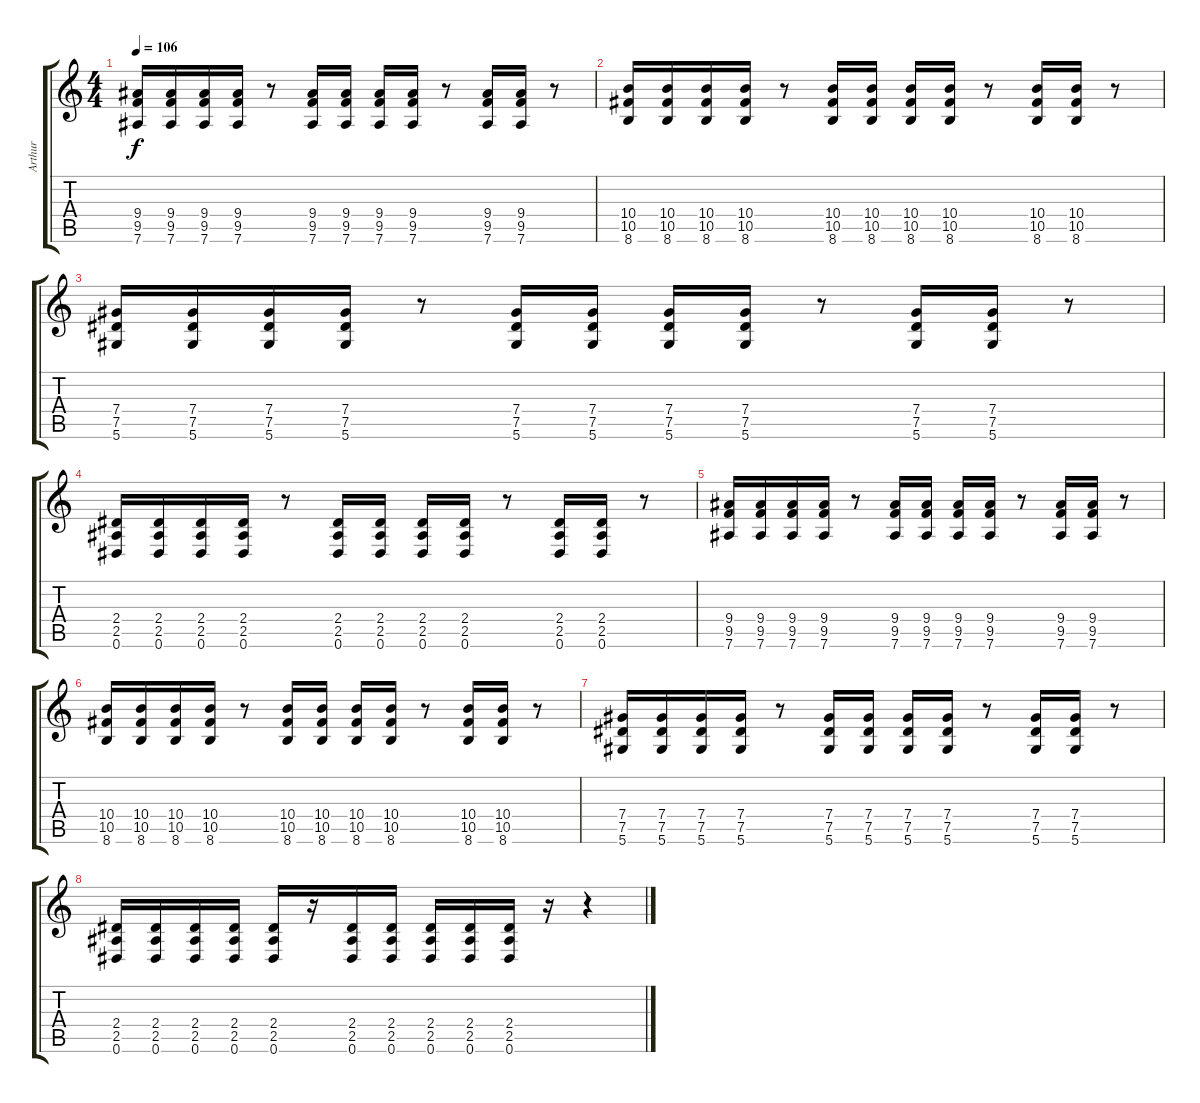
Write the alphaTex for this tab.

\track ("Arthur" "Arthur") {instrument distortionguitar}
\staff {score tabs}
\tuning (Eb4 Bb3 Gb3 Db3 Ab2 Eb2) {hide}
\ts (4 4)
\tempo 106
\clef g2
\ks c
(9.4 9.5 7.6).16{dy f} (9.4 9.5 7.6).16 (9.4 9.5 7.6).16 (9.4 9.5 7.6).16 r.8 (9.4 9.5 7.6).16 (9.4 9.5 7.6).16 (9.4 9.5 7.6).16 (9.4 9.5 7.6).16 r.8 (9.4 9.5 7.6).16 (9.4 9.5 7.6).16 r.8 |
(10.4 10.5 8.6).16 (10.4 10.5 8.6).16 (10.4 10.5 8.6).16 (10.4 10.5 8.6).16 r.8 (10.4 10.5 8.6).16 (10.4 10.5 8.6).16 (10.4 10.5 8.6).16 (10.4 10.5 8.6).16 r.8 (10.4 10.5 8.6).16 (10.4 10.5 8.6).16 r.8 |
(7.4 7.5 5.6).16 (7.4 7.5 5.6).16 (7.4 7.5 5.6).16 (7.4 7.5 5.6).16 r.8 (7.4 7.5 5.6).16 (7.4 7.5 5.6).16 (7.4 7.5 5.6).16 (7.4 7.5 5.6).16 r.8 (7.4 7.5 5.6).16 (7.4 7.5 5.6).16 r.8 |
(2.4 2.5 0.6).16 (2.4 2.5 0.6).16 (2.4 2.5 0.6).16 (2.4 2.5 0.6).16 r.8 (2.4 2.5 0.6).16 (2.4 2.5 0.6).16 (2.4 2.5 0.6).16 (2.4 2.5 0.6).16 r.8 (2.4 2.5 0.6).16 (2.4 2.5 0.6).16 r.8 |
(9.4 9.5 7.6).16 (9.4 9.5 7.6).16 (9.4 9.5 7.6).16 (9.4 9.5 7.6).16 r.8 (9.4 9.5 7.6).16 (9.4 9.5 7.6).16 (9.4 9.5 7.6).16 (9.4 9.5 7.6).16 r.8 (9.4 9.5 7.6).16 (9.4 9.5 7.6).16 r.8 |
(10.4 10.5 8.6).16 (10.4 10.5 8.6).16 (10.4 10.5 8.6).16 (10.4 10.5 8.6).16 r.8 (10.4 10.5 8.6).16 (10.4 10.5 8.6).16 (10.4 10.5 8.6).16 (10.4 10.5 8.6).16 r.8 (10.4 10.5 8.6).16 (10.4 10.5 8.6).16 r.8 |
(7.4 7.5 5.6).16 (7.4 7.5 5.6).16 (7.4 7.5 5.6).16 (7.4 7.5 5.6).16 r.8 (7.4 7.5 5.6).16 (7.4 7.5 5.6).16 (7.4 7.5 5.6).16 (7.4 7.5 5.6).16 r.8 (7.4 7.5 5.6).16 (7.4 7.5 5.6).16 r.8 |
(2.4 2.5 0.6).16 (2.4 2.5 0.6).16 (2.4 2.5 0.6).16 (2.4 2.5 0.6).16 (2.4 2.5 0.6).16 r.16 (2.4 2.5 0.6).16 (2.4 2.5 0.6).16 (2.4 2.5 0.6).16 (2.4 2.5 0.6).16 (2.4 2.5 0.6).16 r.16 r.4
